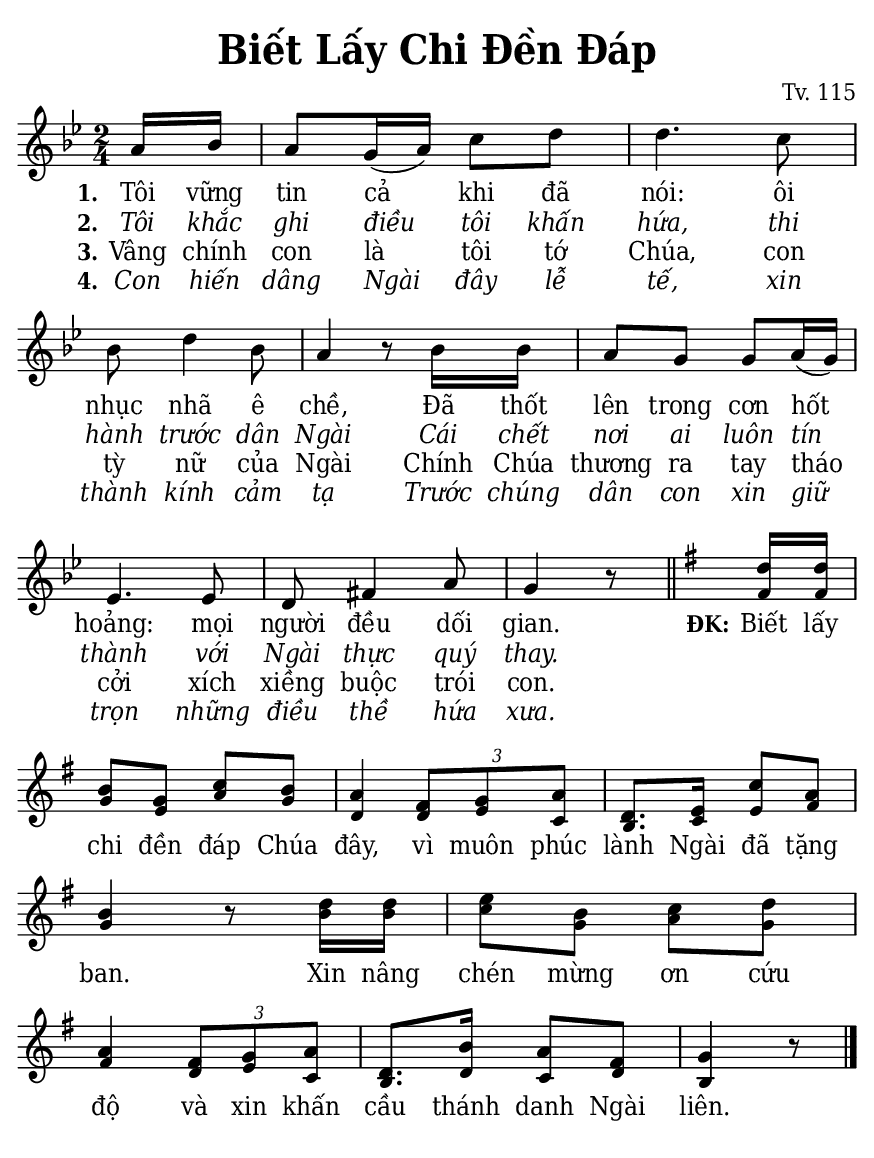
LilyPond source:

% Cài đặt chung\
\version "2.22.1"
\include "english.ly"

\header {
  title = \markup { \fontsize #1 "Biết Lấy Chi Đền Đáp" }
  composer = "Tv. 115"
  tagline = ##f
}

% Nhạc phiên khúc
nhacPhienKhucSop = \relative c'' {
  \partial 8 a16 bf |
  a8 g16 (a) c8 d |
  d4. c8 |
  bf d4 bf8 |
  a4 r8 bf16 bf |
  a8 g g a16 (g) |
  ef4. ef8 |
  d fs4 a8 |
  \partial 4. g4 r8 \bar "||"
  
  \set Staff.printKeyCancellation = ##f
  \set Staff.explicitKeySignatureVisibility = #end-of-line-invisible
  \key g \major
  \partial 8 d'16 d |
  b8 g c b |
  a4 \tuplet 3/2 { fs8 g a } |
  d,8. e16 c'8 a |
  b4 r8 d16 d |
  e8 b c d |
  a4 \tuplet 3/2 { fs8 g a } |
  d,8. b'16 a8 fs |
  g4 r8 \bar "|."
}

nhacPhienKhucAlto = \relative c' {
  r8 |
  R2*7
  r4.
  
  \set Staff.printKeyCancellation = ##f
  \set Staff.explicitKeySignatureVisibility = #end-of-line-invisible
  \key g \major
  fs16 fs |
  g8 e a g |
  d4 \tuplet 3/2 { d8 e c } |
  b8. c16 e8 fs |
  g4 r8 b16 b |
  c8 g a g |
  fs4 \tuplet 3/2 { d8 e c } |
  b8. d16 c8 d |
  b4 r8
}

% Lời phiên khúc
loiPhienKhucSop = \lyrics {
  <<
    {
      \set stanza = "1."
      Tôi vững tin cả khi đã nói:
      ôi nhục nhã ê chề,
      Đã thốt lên trong cơn hốt hoảng:
      mọi người đều dối gian.
    }
    \new Lyrics {
	    \set associatedVoice = "beSop"
	    \set stanza = "2."
      \override Lyrics.LyricText.font-shape = #'italic
	    Tôi khắc ghi điều tôi khấn hứa,
	    thi hành trước dân Ngài
	    Cái chết nơi ai luôn tín thành với Ngài thực quý thay.
    }
    \new Lyrics {
	    \set associatedVoice = "beSop"
	    \set stanza = "3."
	    Vâng chính con là tôi tớ Chúa,
	    con tỳ nữ của Ngài
	    Chính Chúa thương ra tay
	    tháo cởi xích xiềng buộc trói con.
    }
    \new Lyrics {
	    \set associatedVoice = "beSop"
	    \set stanza = "4."
      \override Lyrics.LyricText.font-shape = #'italic
	    Con hiến dâng Ngài đây lễ tế,
	    xin thành kính cảm tạ
	    Trước chúng dân con xin giữ trọn
	    những điều thề hứa xưa.
    }
  >>
  \set stanza = "ĐK:"
  Biết lấy chi đền đáp Chúa đây,
  vì muôn phúc lành Ngài đã tặng ban.
  Xin nâng chén mừng ơn cứu độ
  và xin khấn cầu thánh danh Ngài liên.
}

% Dàn trang
\paper {
  #(set-paper-size "a5")
  top-margin = 3\mm
  bottom-margin = 3\mm
  left-margin = 3\mm
  right-margin = 3\mm
  indent = #0
  #(define fonts
	 (make-pango-font-tree "Deja Vu Serif Condensed"
	 		       "Deja Vu Serif Condensed"
			       "Deja Vu Serif Condensed"
			       (/ 20 20)))
  print-page-number = ##f
  system-system-spacing = #'((basic-distance . 0.1) (padding . 2.5))
}

TongNhip = {
  \key bf \major \time 2/4
  \set Timing.beamExceptions = #'()
  \set Timing.baseMoment = #(ly:make-moment 1/4)
}

% Đổi kích thước nốt cho bè phụ
notBePhu =
#(define-music-function (font-size music) (number? ly:music?)
   (for-some-music
     (lambda (m)
       (if (music-is-of-type? m 'rhythmic-event)
           (begin
             (set! (ly:music-property m 'tweaks)
                   (cons `(font-size . ,font-size)
                         (ly:music-property m 'tweaks)))
             #t)
           #f))
     music)
   music)

\score {
  \new ChoirStaff <<
    \new Staff \with {
        \consists "Merge_rests_engraver"
        printPartCombineTexts = ##f
      }
      <<
      \new Voice \TongNhip \partCombine 
        \nhacPhienKhucSop
        \notBePhu -1 { \nhacPhienKhucAlto }
      \new NullVoice = beSop \nhacPhienKhucSop
      \new Lyrics \lyricsto beSop \loiPhienKhucSop
      >>
  >>
  \layout {
    \override Lyrics.LyricSpace.minimum-distance = #1.5
    \override Score.BarNumber.break-visibility = ##(#f #f #f)
    \override Score.SpacingSpanner.uniform-stretching = ##t
  } 
}
